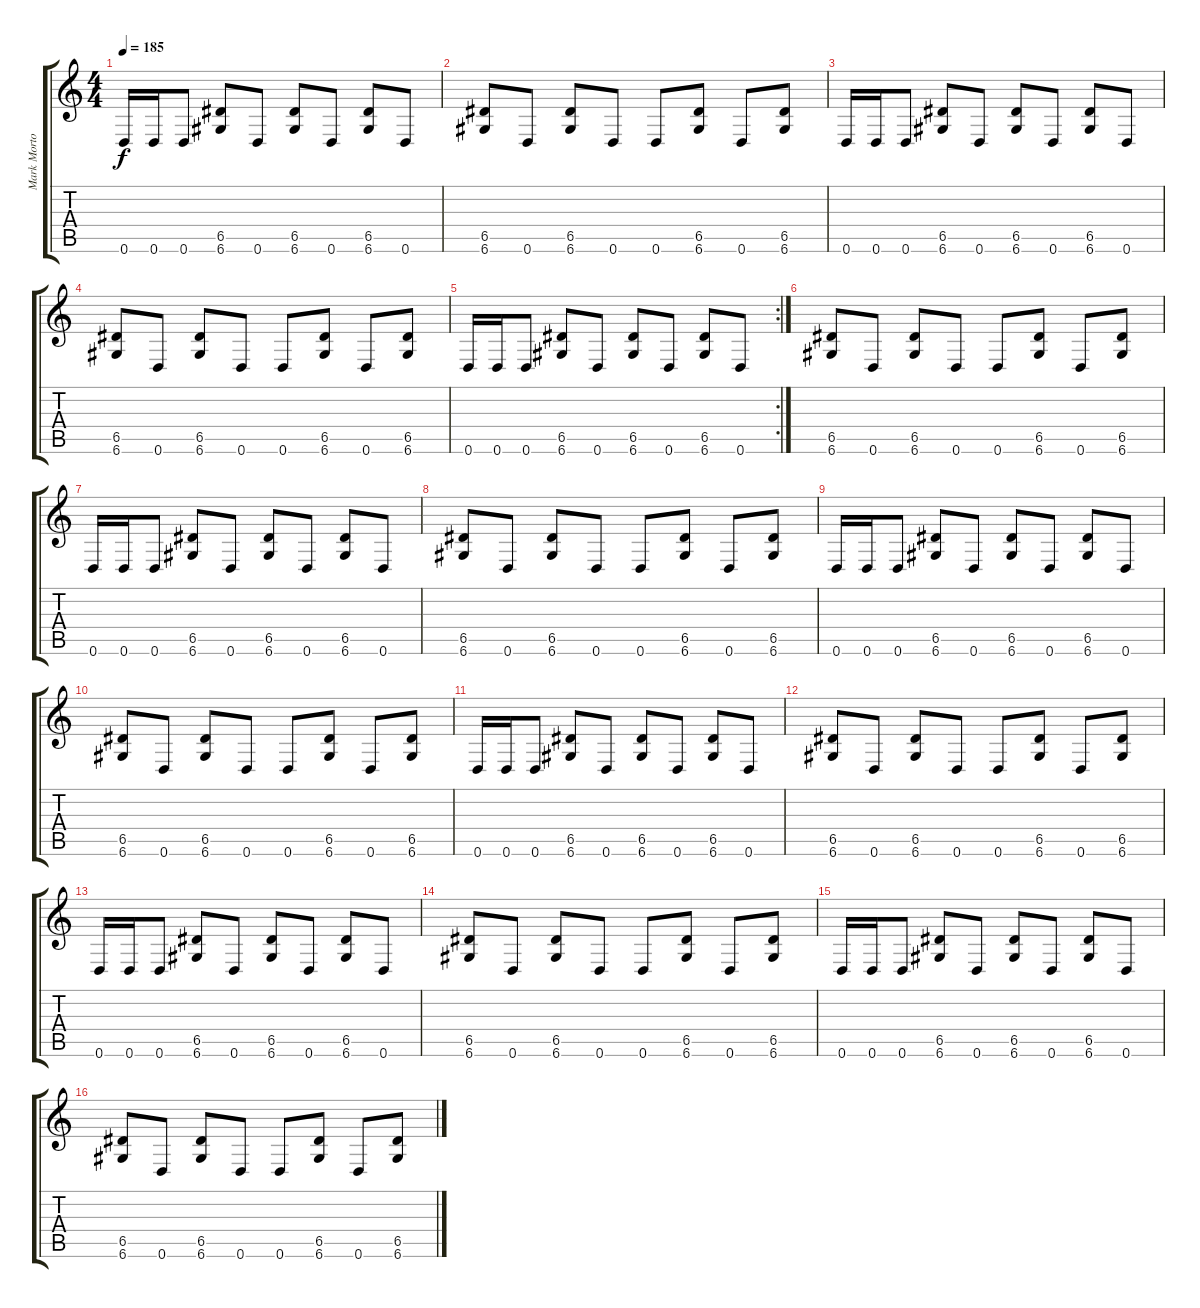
\track ("Mark Morton" "Mark Morto") {instrument distortionguitar}
\staff {score tabs}
\tuning (E4 B3 G3 D3 A2 D2) {hide}
\ts (4 4)
\tempo 185
\clef g2
\ks c
0.6.16{dy f} 0.6.16 0.6.8 (6.5 6.6).8 0.6.8 (6.5 6.6).8 0.6.8 (6.5 6.6).8 0.6.8 |
(6.5 6.6).8 0.6.8 (6.5 6.6).8 0.6.8 0.6.8 (6.5 6.6).8 0.6.8 (6.5 6.6).8 |
0.6.16 0.6.16 0.6.8 (6.5 6.6).8 0.6.8 (6.5 6.6).8 0.6.8 (6.5 6.6).8 0.6.8 |
(6.5 6.6).8 0.6.8 (6.5 6.6).8 0.6.8 0.6.8 (6.5 6.6).8 0.6.8 (6.5 6.6).8 |
\rc 2
0.6.16 0.6.16 0.6.8 (6.5 6.6).8 0.6.8 (6.5 6.6).8 0.6.8 (6.5 6.6).8 0.6.8 |
(6.5 6.6).8 0.6.8 (6.5 6.6).8 0.6.8 0.6.8 (6.5 6.6).8 0.6.8 (6.5 6.6).8 |
0.6.16 0.6.16 0.6.8 (6.5 6.6).8 0.6.8 (6.5 6.6).8 0.6.8 (6.5 6.6).8 0.6.8 |
(6.5 6.6).8 0.6.8 (6.5 6.6).8 0.6.8 0.6.8 (6.5 6.6).8 0.6.8 (6.5 6.6).8 |
0.6.16 0.6.16 0.6.8 (6.5 6.6).8 0.6.8 (6.5 6.6).8 0.6.8 (6.5 6.6).8 0.6.8 |
(6.5 6.6).8 0.6.8 (6.5 6.6).8 0.6.8 0.6.8 (6.5 6.6).8 0.6.8 (6.5 6.6).8 |
0.6.16 0.6.16 0.6.8 (6.5 6.6).8 0.6.8 (6.5 6.6).8 0.6.8 (6.5 6.6).8 0.6.8 |
(6.5 6.6).8 0.6.8 (6.5 6.6).8 0.6.8 0.6.8 (6.5 6.6).8 0.6.8 (6.5 6.6).8 |
0.6.16 0.6.16 0.6.8 (6.5 6.6).8 0.6.8 (6.5 6.6).8 0.6.8 (6.5 6.6).8 0.6.8 |
(6.5 6.6).8 0.6.8 (6.5 6.6).8 0.6.8 0.6.8 (6.5 6.6).8 0.6.8 (6.5 6.6).8 |
0.6.16 0.6.16 0.6.8 (6.5 6.6).8 0.6.8 (6.5 6.6).8 0.6.8 (6.5 6.6).8 0.6.8 |
(6.5 6.6).8 0.6.8 (6.5 6.6).8 0.6.8 0.6.8 (6.5 6.6).8 0.6.8 (6.5 6.6).8
